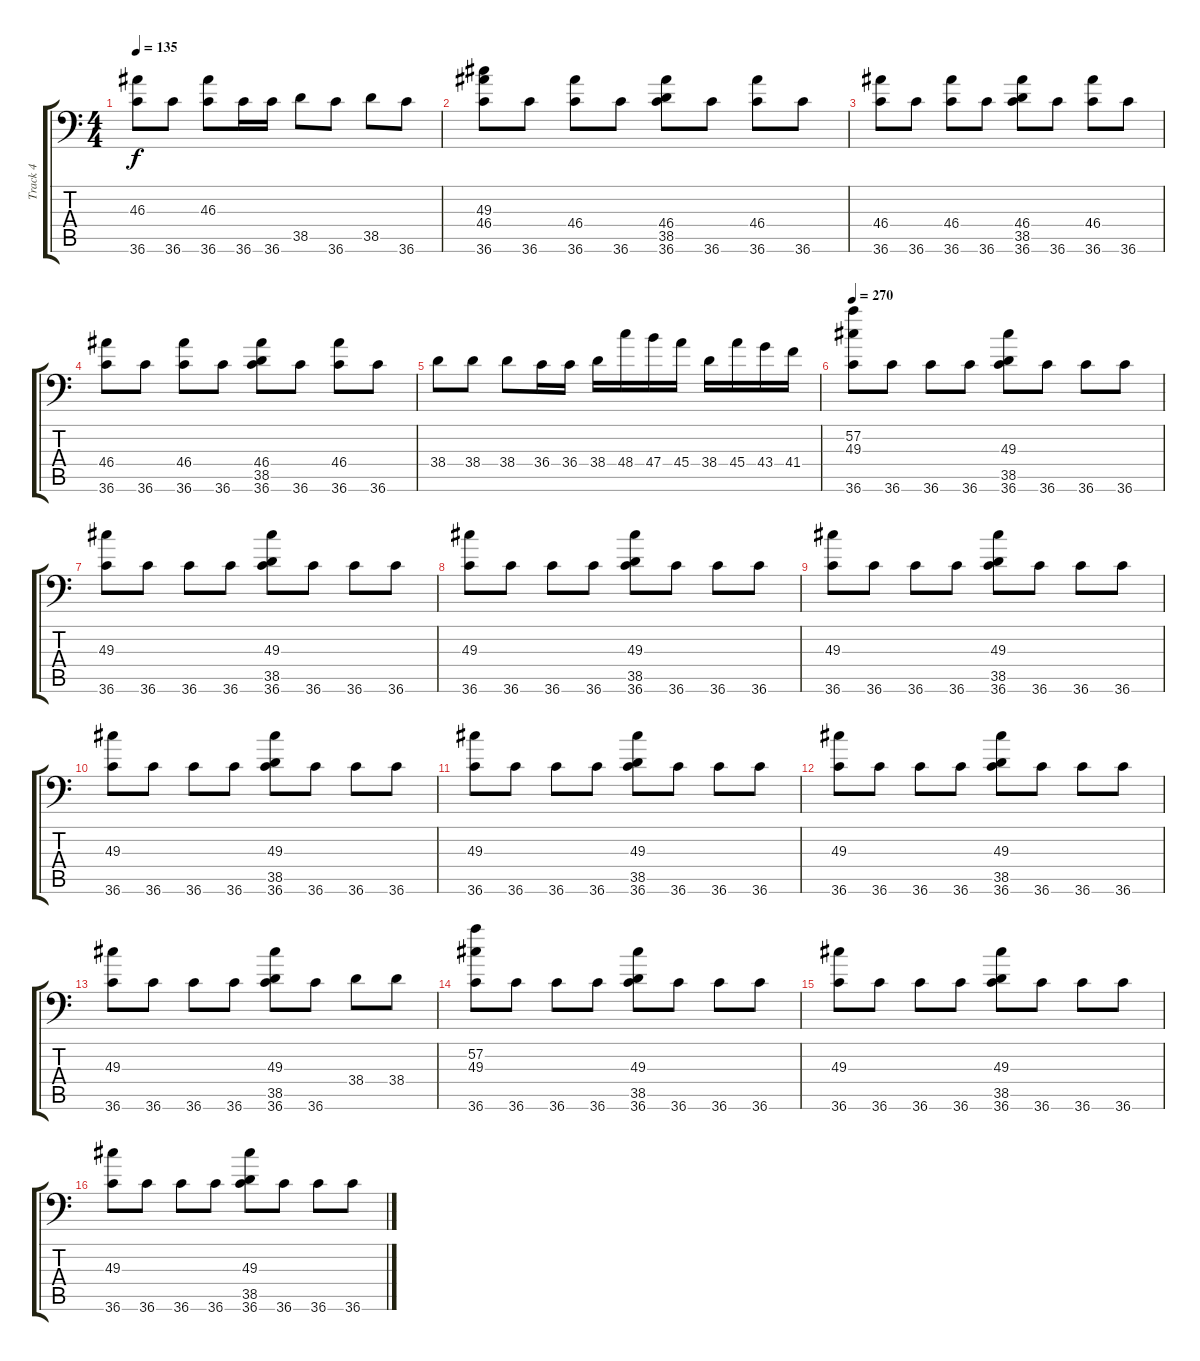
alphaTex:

\track ("Track 4" "Track 4") {instrument acousticgrandpiano}
\staff {score tabs}
\tuning (C-1 C-1 C-1 C-1 C-1 C-1) {hide}
\ts (4 4)
\tempo 135
\clef f4
\ks c
(46.3 36.6).8{dy f} 36.6.8 (46.3 36.6).8 36.6.16 36.6.16 38.5.8 36.6.8 38.5.8 36.6.8 |
(49.3 46.4 36.6).8 36.6.8 (46.4 36.6).8 36.6.8 (46.4 38.5 36.6).8 36.6.8 (46.4 36.6).8 36.6.8 |
(46.4 36.6).8 36.6.8 (46.4 36.6).8 36.6.8 (46.4 38.5 36.6).8 36.6.8 (46.4 36.6).8 36.6.8 |
(46.4 36.6).8 36.6.8 (46.4 36.6).8 36.6.8 (46.4 38.5 36.6).8 36.6.8 (46.4 36.6).8 36.6.8 |
38.4.8 38.4.8 38.4.8 36.4.16 36.4.16 38.4.16 48.4.16 47.4.16 45.4.16 38.4.16 45.4.16 43.4.16 41.4.16 |
\tempo 270
(57.2 49.3 36.6).8 36.6.8 36.6.8 36.6.8 (49.3 38.5 36.6).8 36.6.8 36.6.8 36.6.8 |
(49.3 36.6).8 36.6.8 36.6.8 36.6.8 (49.3 38.5 36.6).8 36.6.8 36.6.8 36.6.8 |
(49.3 36.6).8 36.6.8 36.6.8 36.6.8 (49.3 38.5 36.6).8 36.6.8 36.6.8 36.6.8 |
(49.3 36.6).8 36.6.8 36.6.8 36.6.8 (49.3 38.5 36.6).8 36.6.8 36.6.8 36.6.8 |
(49.3 36.6).8 36.6.8 36.6.8 36.6.8 (49.3 38.5 36.6).8 36.6.8 36.6.8 36.6.8 |
(49.3 36.6).8 36.6.8 36.6.8 36.6.8 (49.3 38.5 36.6).8 36.6.8 36.6.8 36.6.8 |
(49.3 36.6).8 36.6.8 36.6.8 36.6.8 (49.3 38.5 36.6).8 36.6.8 36.6.8 36.6.8 |
(49.3 36.6).8 36.6.8 36.6.8 36.6.8 (49.3 38.5 36.6).8 36.6.8 38.4.8 38.4.8 |
(57.2 49.3 36.6).8 36.6.8 36.6.8 36.6.8 (49.3 38.5 36.6).8 36.6.8 36.6.8 36.6.8 |
(49.3 36.6).8 36.6.8 36.6.8 36.6.8 (49.3 38.5 36.6).8 36.6.8 36.6.8 36.6.8 |
(49.3 36.6).8 36.6.8 36.6.8 36.6.8 (49.3 38.5 36.6).8 36.6.8 36.6.8 36.6.8
